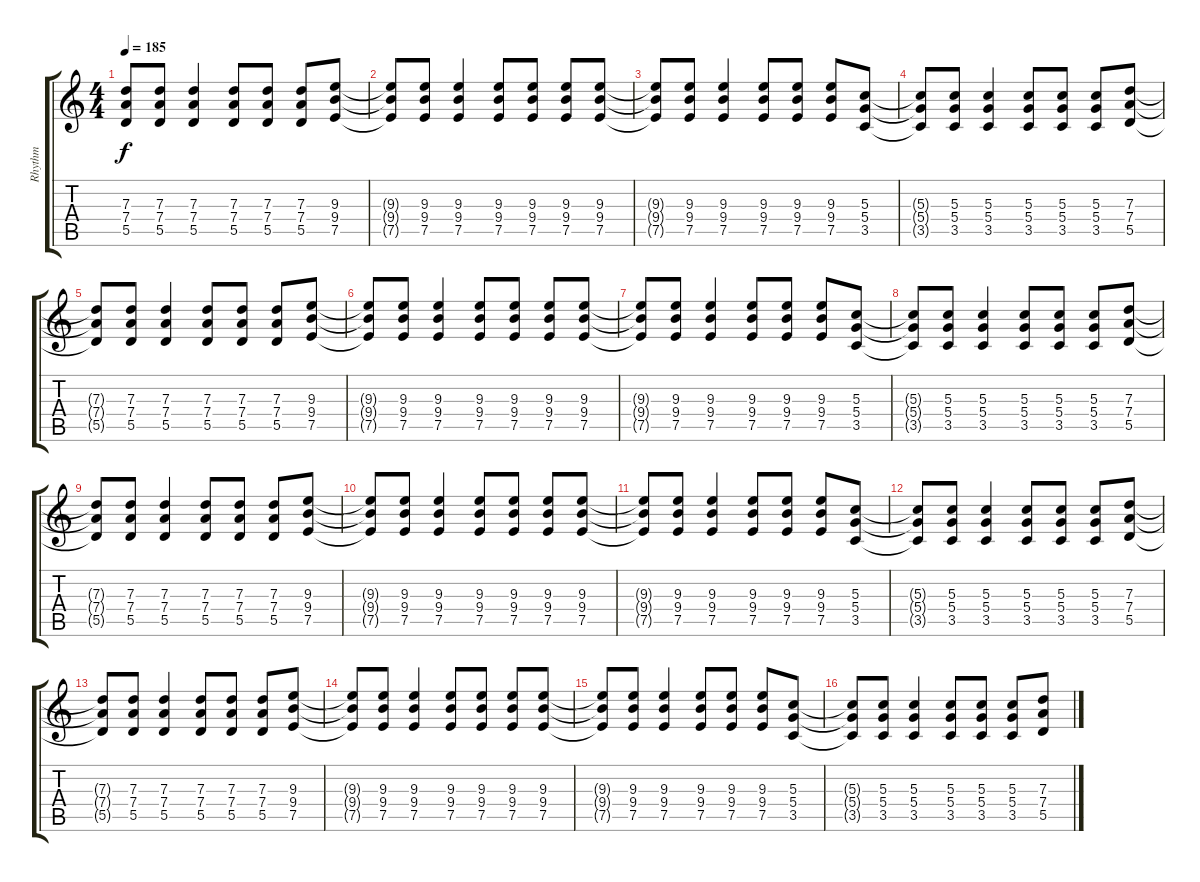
\track ("Rhythm" "Rhythm") {instrument distortionguitar}
\staff {score tabs}
\tuning (E4 B3 G3 D3 A2 E2) {hide}
\ts (4 4)
\tempo 185
\clef g2
\ks c
(7.3{t} 7.4{t} 5.5{t}).8{dy f} (7.3 7.4 5.5).8 (7.3 7.4 5.5).4 (7.3 7.4 5.5).8 (7.3 7.4 5.5).8 (7.3 7.4 5.5).8 (9.3 9.4 7.5).8 |
(9.3{t} 9.4{t} 7.5{t}).8 (9.3 9.4 7.5).8 (9.3 9.4 7.5).4 (9.3 9.4 7.5).8 (9.3 9.4 7.5).8 (9.3 9.4 7.5).8 (9.3 9.4 7.5).8 |
(9.3{t} 9.4{t} 7.5{t}).8 (9.3 9.4 7.5).8 (9.3 9.4 7.5).4 (9.3 9.4 7.5).8 (9.3 9.4 7.5).8 (9.3 9.4 7.5).8 (5.3 5.4 3.5).8 |
(5.3{t} 5.4{t} 3.5{t}).8 (5.3 5.4 3.5).8 (5.3 5.4 3.5).4 (5.3 5.4 3.5).8 (5.3 5.4 3.5).8 (5.3 5.4 3.5).8 (7.3 7.4 5.5).8 |
(7.3{t} 7.4{t} 5.5{t}).8 (7.3 7.4 5.5).8 (7.3 7.4 5.5).4 (7.3 7.4 5.5).8 (7.3 7.4 5.5).8 (7.3 7.4 5.5).8 (9.3 9.4 7.5).8 |
(9.3{t} 9.4{t} 7.5{t}).8 (9.3 9.4 7.5).8 (9.3 9.4 7.5).4 (9.3 9.4 7.5).8 (9.3 9.4 7.5).8 (9.3 9.4 7.5).8 (9.3 9.4 7.5).8 |
(9.3{t} 9.4{t} 7.5{t}).8 (9.3 9.4 7.5).8 (9.3 9.4 7.5).4 (9.3 9.4 7.5).8 (9.3 9.4 7.5).8 (9.3 9.4 7.5).8 (5.3 5.4 3.5).8 |
(5.3{t} 5.4{t} 3.5{t}).8 (5.3 5.4 3.5).8 (5.3 5.4 3.5).4 (5.3 5.4 3.5).8 (5.3 5.4 3.5).8 (5.3 5.4 3.5).8 (7.3 7.4 5.5).8 |
(7.3{t} 7.4{t} 5.5{t}).8 (7.3 7.4 5.5).8 (7.3 7.4 5.5).4 (7.3 7.4 5.5).8 (7.3 7.4 5.5).8 (7.3 7.4 5.5).8 (9.3 9.4 7.5).8 |
(9.3{t} 9.4{t} 7.5{t}).8 (9.3 9.4 7.5).8 (9.3 9.4 7.5).4 (9.3 9.4 7.5).8 (9.3 9.4 7.5).8 (9.3 9.4 7.5).8 (9.3 9.4 7.5).8 |
(9.3{t} 9.4{t} 7.5{t}).8 (9.3 9.4 7.5).8 (9.3 9.4 7.5).4 (9.3 9.4 7.5).8 (9.3 9.4 7.5).8 (9.3 9.4 7.5).8 (5.3 5.4 3.5).8 |
(5.3{t} 5.4{t} 3.5{t}).8 (5.3 5.4 3.5).8 (5.3 5.4 3.5).4 (5.3 5.4 3.5).8 (5.3 5.4 3.5).8 (5.3 5.4 3.5).8 (7.3 7.4 5.5).8 |
(7.3{t} 7.4{t} 5.5{t}).8 (7.3 7.4 5.5).8 (7.3 7.4 5.5).4 (7.3 7.4 5.5).8 (7.3 7.4 5.5).8 (7.3 7.4 5.5).8 (9.3 9.4 7.5).8 |
(9.3{t} 9.4{t} 7.5{t}).8 (9.3 9.4 7.5).8 (9.3 9.4 7.5).4 (9.3 9.4 7.5).8 (9.3 9.4 7.5).8 (9.3 9.4 7.5).8 (9.3 9.4 7.5).8 |
(9.3{t} 9.4{t} 7.5{t}).8 (9.3 9.4 7.5).8 (9.3 9.4 7.5).4 (9.3 9.4 7.5).8 (9.3 9.4 7.5).8 (9.3 9.4 7.5).8 (5.3 5.4 3.5).8 |
(5.3{t} 5.4{t} 3.5{t}).8 (5.3 5.4 3.5).8 (5.3 5.4 3.5).4 (5.3 5.4 3.5).8 (5.3 5.4 3.5).8 (5.3 5.4 3.5).8 (7.3 7.4 5.5).8
